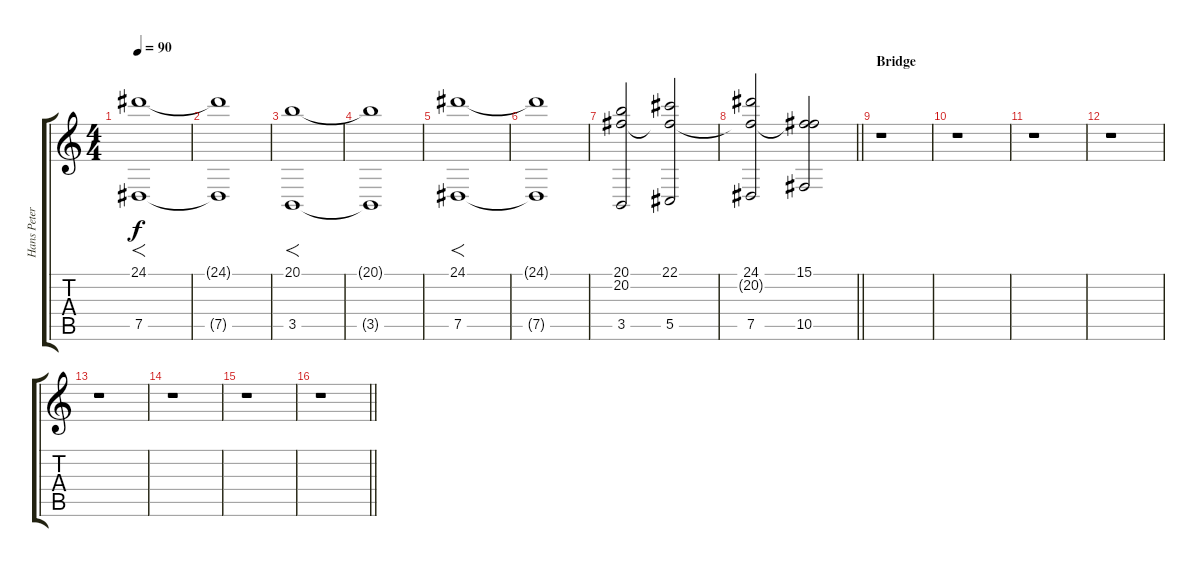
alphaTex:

\track ("Hans Peter Katzenburg" "Hans Peter") {instrument stringensemble1}
\staff {score tabs}
\tuning (Eb4 Bb3 Gb3 Db3 Ab2 Eb2) {hide}
\ts (4 4)
\tempo 90
\clef g2
\ks c
(24.1 7.5).1{f dy f} |
(24.1{t} 7.5{t}).1 |
(20.1 3.5).1{f} |
(20.1{t} 3.5{t}).1 |
(24.1 7.5).1{f} |
(24.1{t} 7.5{t}).1 |
(20.1 20.2 3.5).2{volume 6} (22.1 20.2{t} 5.5).2 |
\barLineRight lightlight
(24.1 20.2{t} 7.5).2 (15.1 20.2{t} 10.5).2 |
\section ("" "Bridge")
r.1 |
r.1 |
r.1 |
r.1 |
r.1 |
r.1 |
r.1 |
\barLineRight lightlight
r.1
